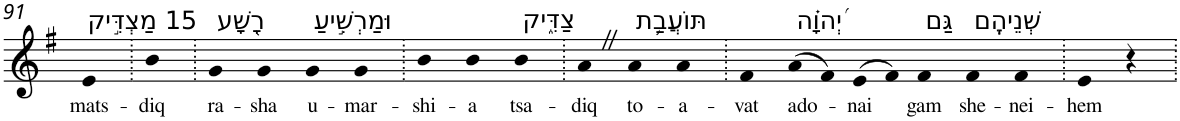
**kern	**text
*part1	*part1
*staff1	*staff1
*I"Piano	*
*I'Pno	*
!!LO:PB:g=z
*clefG2	*
*k[f#]	*
*G:	*
=91	=91
!LO:TX:a:t=15 מַצְדִּ֣יק	!
!	!LO:LY:b
4e	mats-
=92.	=92.
!	!LO:LY:b
4b	-diq
=93.	=93.
!LO:TX:a:t=רָ֭שָׁע	!
!	!LO:LY:b
4g	ra-
!	!LO:LY:b
4g	-sha
!LO:TX:a:t=וּמַרְשִׁ֣יעַ	!
!	!LO:LY:b
4g	u-
!	!LO:LY:b
4g	-mar-
=94.	=94.
!	!LO:LY:b
4b	-shi-
!	!LO:LY:b
4b	-a
!LO:TX:a:t=צַדִּ֑יק	!
!	!LO:LY:b
4b	tsa-
=95.	=95.
!	!LO:LY:b
4aZ	-diq
!LO:TX:a:t=תּוֹעֲבַ֥ת	!
!	!LO:LY:b
4a	to-
!	!LO:LY:b
4a	-a-
=96.	=96.
!	!LO:LY:b
4f#	-vat
!LO:TX:a:t=יְ֝הוָ֗ה	!
!	!LO:LY:b
(>8a	ado-
8f#)	.
!	!LO:LY:b
(>8e	-nai
8f#)	.
!LO:TX:a:t=גַּם	!
!	!LO:LY:b
4f#	gam
!LO:TX:a:t=שְׁנֵיהֶֽם	!
!	!LO:LY:b
4f#	she-
!	!LO:LY:b
4f#	-nei-
=97.	=97.
!	!LO:LY:b
4e	-hem
4r	.
=.	=.
*-	*-
